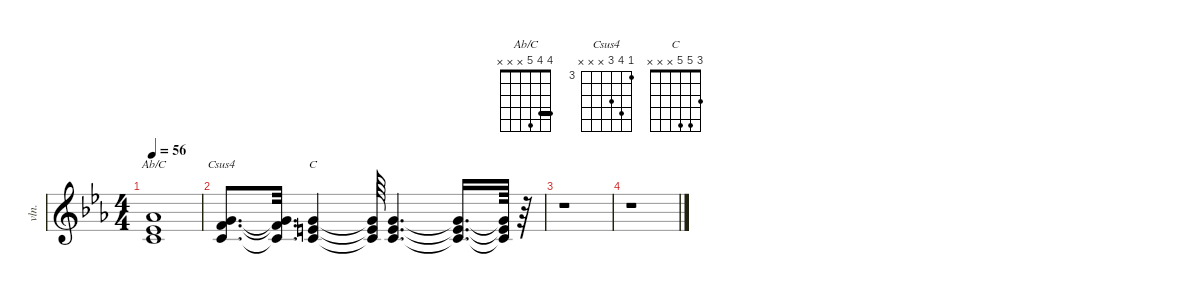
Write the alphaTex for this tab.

\defaultSystemsLayout 4
\hideDynamics
\bracketExtendMode nobrackets
\otherSystemsTrackNameOrientation horizontal
\track ("Rock Organ" "vln.") {defaultSystemsLayout 4 solo instrument synthstrings1}
\staff {score}
\tuning (E4 B3 G3 D3 A2 E2)
\chord ("Ab/C" 4 4 5 x x x) {showfingering false barre 4}
\chord ("Csus4" 3 6 5 x x x) {firstfret 3 showfingering false}
\chord ("C" 3 5 5 x x x) {showfingering false}
\ts (4 4)
\tempo 56
\clef g2
\ks eb
(4.1{acc b} 4.2{acc b} 5.3{acc forcenatural}).1{ch "Ab/C" dy f beam Up} |
(3.1{acc forcenatural} 6.2{acc forcenatural} 5.3{acc forcenatural}).8{d ch "Csus4" beam Up} (3.1{t acc forcenatural} 6.2{t acc forcenatural} 5.3{t acc forcenatural}).32{d beam Up} (3.1{acc forcenatural} 5.2{acc forcenatural} 5.3{acc forcenatural}).4{ch "C" beam Up} (3.1{t acc forcenatural} 5.2{t acc forcenatural} 5.3{t acc forcenatural}).64{beam Up} (3.1{acc forcenatural} 5.2{acc forcenatural} 5.3{acc forcenatural}).4{d beam Up} (3.1{t acc forcenatural} 5.2{t acc forcenatural} 5.3{t acc forcenatural}).16{d beam Up} (3.1{t acc forcenatural} 5.2{t acc forcenatural} 5.3{t acc forcenatural}).64{beam Up} r.64{beam Up} |
r.1{beam Down} |
r.1{beam Down}
